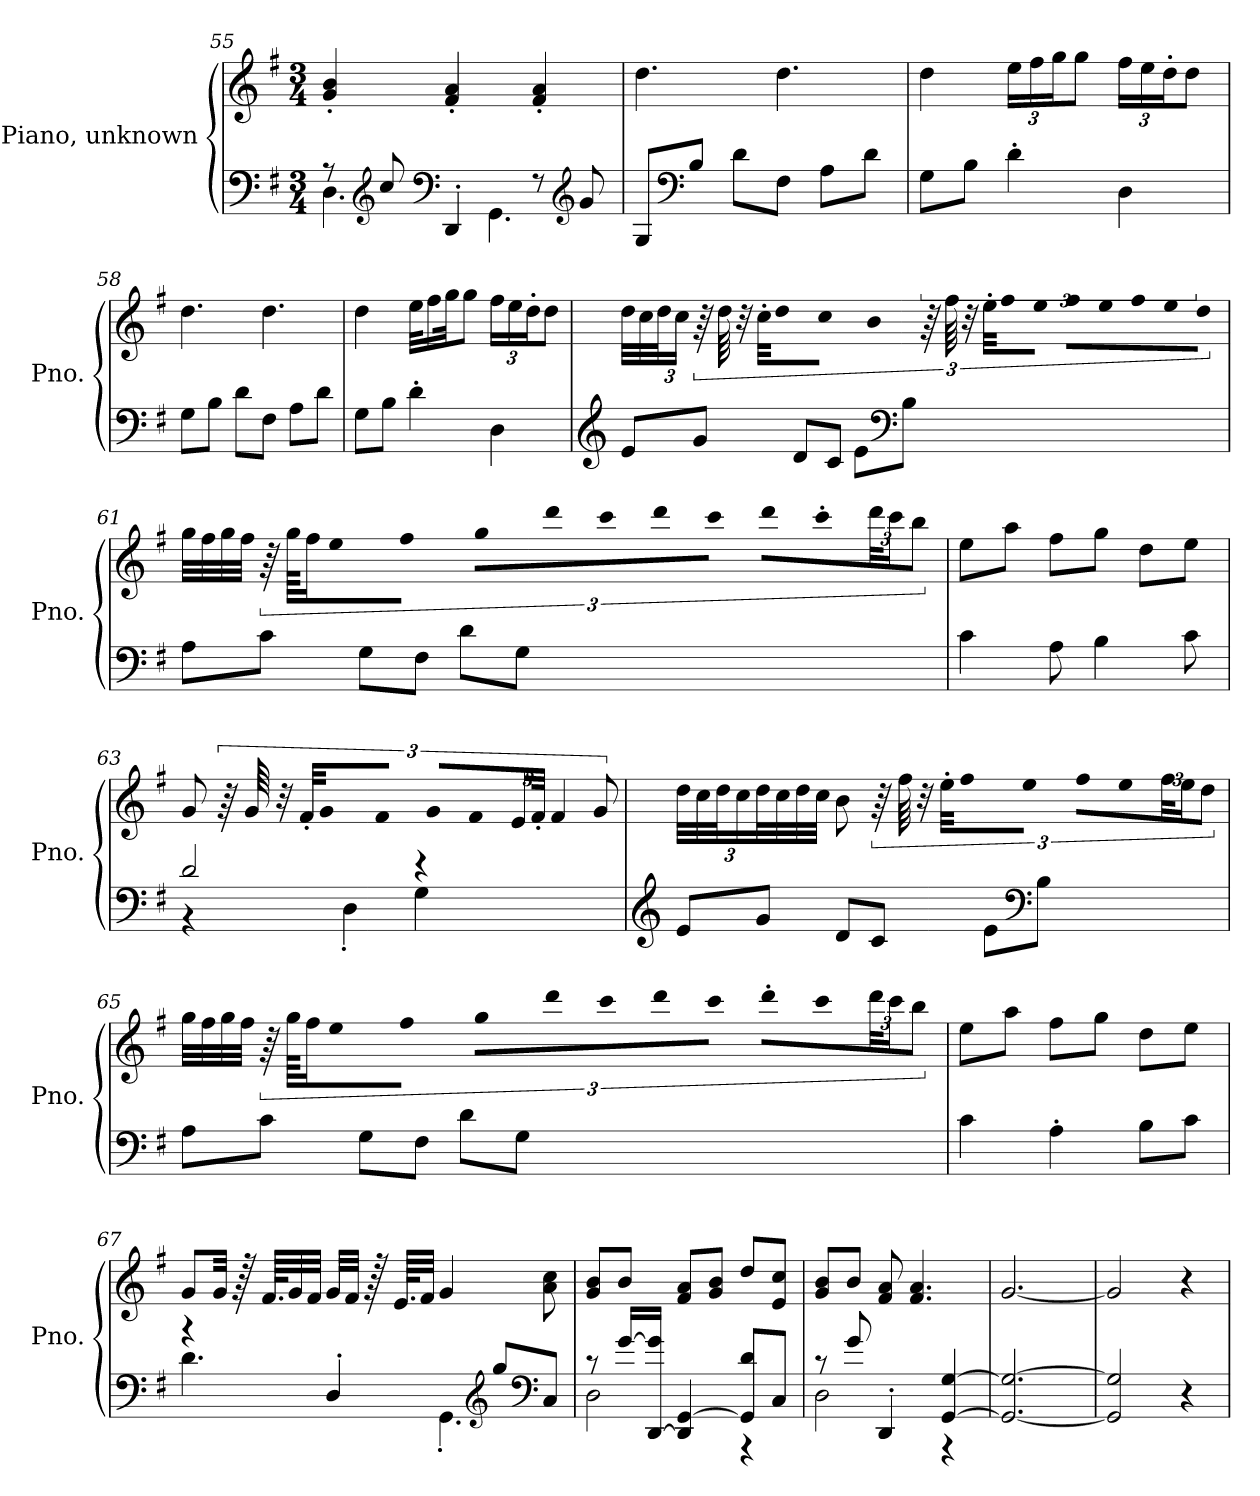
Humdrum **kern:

**kern	**kern
*part1	*part1
*staff2	*staff1
*I"Piano, unknown	*
*I'Pno.	*
*clefF4	*clefG2
*k[f#]	*k[f#]
*M3/4	*M3/4
=55	=55
*^	*
8r	4.D\	4g/' 4b/'
*clefG2	*	*
8cc/	.	.
*clefF4	*	*
4DD'/	.	4f#/' 4a/'
.	4.GG\	.
8r	.	4f#/' 4a/'
*clefG2	*	*
8g/	.	.
*v	*v	*
=56	=56
8G/L	4.dd\
*clefF4	*
8B/J	.
8d\L	.
8F#\J	4.dd\
8A\L	.
8d\J	.
=57	=57
8G\L	4dd\
8B\J	.
*	*Xbrackettup
4d'\	24ee\LL
.	24ff#\
.	24gg\J
.	8gg\J
4D\	24ff#\LL
.	24ee\
.	24dd'\J
.	8dd\J
!!LO:LB:g=z
=58	=58
8G\L	4.dd\
8B\J	.
8d\L	.
8F#\J	4.dd\
8A\L	.
8d\J	.
=59	=59
8G\L	4dd\
8B\J	.
4d'\	32ee\KLL
.	16ff#\
.	32gg\JK
.	8gg\J
4D\	24ff#\LL
.	24ee\
.	24dd'\J
.	8dd\J
=60	=60
*clefG2	*
8e/L	32dd\LLL
.	32cc\
.	48dd\J
.	24cc\JJ
*	*brackettup
8g/J	96r
.	96dd\
.	48r
.	48cc'\LLL
.	32dd\
.	32cc\JJJ
8d/L	8b\
8c/J	96r
.	96ff#\
.	48r
.	48ee'\LLL
.	32ff#\
.	32ee\JJJ
8e\L	32ff#\LLL
.	32ee\
.	32ff#\
.	32ee\JJ
*clefF4	*
8B\J	8dd\J
!!LO:PB:g=z
=61	=61
8A\L	32gg\LLL
.	32ff#\
.	32gg\
.	32ff#\JJJ
8c\J	96r
.	96gg\KKLL
.	24ff#\
.	32ee\L
.	32ff#\JJJ
8G\L	8gg\L
8F#\J	32ddd\LL
.	32ccc\
.	32ddd\
.	32ccc\JJJ
8d\L	32ddd\LLL
.	32ccc'\
*	*Xbrackettup
.	48ddd\J
.	24ccc\J
8G\J	8bb\J
=62	=62
4c\	8ee\L
.	8aa\J
8A\	8ff#\L
4B\	8gg\J
.	8dd\L
8c\	8ee\J
=63	=63
*^	*
2d/	4r	8g/
*	*	*brackettup
.	.	96r
.	.	96g/
.	.	48r
.	.	48f#'/LLL
.	.	32g/
.	.	32f#/JJJ
.	4D'\	32g/LLL
.	.	32f#/J
*	*	*Xbrackettup
.	.	24e/
.	.	48f#'/JJk
.	.	4f#/
4r	4G\	.
.	.	8g/
*v	*v	*
!!LO:LB:g=z
=64	=64
*clefG2	*
8e/L	32dd\LLL
.	32cc\
.	48dd\J
.	24cc\
8g/J	32dd\L
.	32cc\
.	32dd\
.	32cc\JJJ
8d/L	8b\
*	*brackettup
8c/J	96r
.	96ff#\
.	48r
.	48ee'\LLL
.	32ff#\
.	32ee\JJJ
8e\L	32ff#\LLL
.	32ee\
*	*Xbrackettup
.	48ff#\J
.	24ee\J
*clefF4	*
8B\J	8dd\J
=65	=65
8A\L	32gg\LLL
.	32ff#\
.	32gg\
.	32ff#\JJJ
*	*brackettup
8c\J	96r
.	96gg\KKLL
.	24ff#\
.	32ee\L
.	32ff#\JJJ
8G\L	8gg\L
8F#\J	32ddd\LL
.	32ccc\
.	32ddd\
.	32ccc\JJJ
8d\L	32ddd'\LLL
.	32ccc\
*	*Xbrackettup
.	48ddd\J
.	24ccc\J
8G\J	8bb\J
!!LO:LB:g=z
=66	=66
4c\	8ee\L
.	8aa\J
4A'\	8ff#\L
.	8gg\J
8B\L	8dd\L
8c\J	8ee\J
=67	=67
*^	*
4r	4.d\	8g/L
.	.	32g/Jkk
.	.	128r
.	.	64.f#/KLLL
.	.	32g/
.	.	32f#/JJJ
4D'/	.	32g/LLL
.	.	32f#/JJJ
.	.	128r
.	.	64.e/KLLL
.	.	32f#/JJJ
.	4.GG'\	4g/
*clefG2	*	*
8gg/L	.	.
*clefF4	*	*
8C/J	.	8a\ 8cc\
=68	=68	=68
8r	2D\	8g/ 8b/L
[16g/LL	.	8b/J
[16DD/ 16g/]JJ	.	.
4DD/] [4GG/	.	8f#/ 8a/L
.	.	8g/ 8b/J
8GG/] 8d/L	4r	8dd/L
8C/J	.	8e/ 8cc/J
=69	=69	=69
8r	2D\	8g/ 8b/L
8g/	.	8b/J
4DD'/	.	8f#/ 8a/
.	.	4.f#/ 4.a/
[4GG/ [4G/	4r	.
*v	*v	*
=70	=70
2.GG/_ 2.G/_	[2.g/
!!LO:LB:g=z
=71	=71
2GG/] 2G/]	2g/]
4r	4r
=	=
*-	*-
